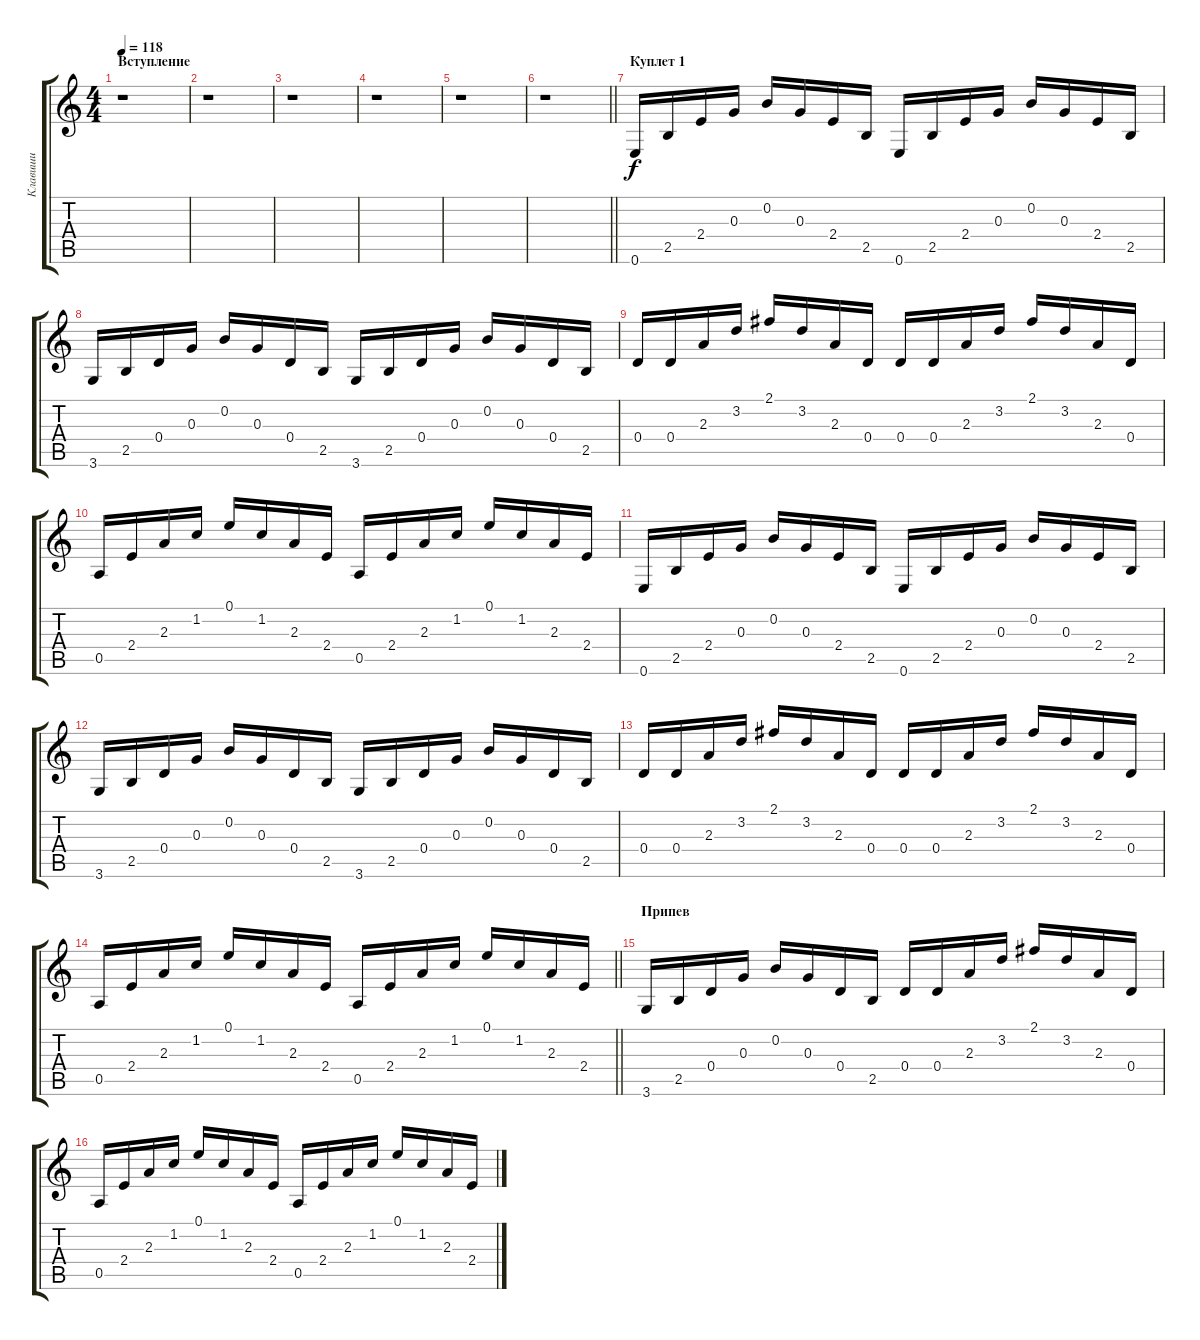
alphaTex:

\track ("Клавиши" "Клавиши") {instrument electricguitarclean}
\staff {score tabs}
\tuning (E4 B3 G3 D3 A2 E2) {hide}
\ts (4 4)
\section ("" "Вступление")
\tempo 118
\clef g2
\ks c
r.1{dy f instrument electricguitarclean} |
r.1 |
r.1 |
r.1 |
r.1 |
\barLineRight lightlight
r.1 |
\section ("" "Куплет 1")
0.6.16 2.5.16 2.4.16 0.3.16 0.2.16 0.3.16 2.4.16 2.5.16 0.6.16 2.5.16 2.4.16 0.3.16 0.2.16 0.3.16 2.4.16 2.5.16 |
3.6.16 2.5.16 0.4.16 0.3.16 0.2.16 0.3.16 0.4.16 2.5.16 3.6.16 2.5.16 0.4.16 0.3.16 0.2.16 0.3.16 0.4.16 2.5.16 |
0.4.16 0.4.16 2.3.16 3.2.16 2.1.16 3.2.16 2.3.16 0.4.16 0.4.16 0.4.16 2.3.16 3.2.16 2.1.16 3.2.16 2.3.16 0.4.16 |
0.5.16 2.4.16 2.3.16 1.2.16 0.1.16 1.2.16 2.3.16 2.4.16 0.5.16 2.4.16 2.3.16 1.2.16 0.1.16 1.2.16 2.3.16 2.4.16 |
0.6.16 2.5.16 2.4.16 0.3.16 0.2.16 0.3.16 2.4.16 2.5.16 0.6.16 2.5.16 2.4.16 0.3.16 0.2.16 0.3.16 2.4.16 2.5.16 |
3.6.16 2.5.16 0.4.16 0.3.16 0.2.16 0.3.16 0.4.16 2.5.16 3.6.16 2.5.16 0.4.16 0.3.16 0.2.16 0.3.16 0.4.16 2.5.16 |
0.4.16 0.4.16 2.3.16 3.2.16 2.1.16 3.2.16 2.3.16 0.4.16 0.4.16 0.4.16 2.3.16 3.2.16 2.1.16 3.2.16 2.3.16 0.4.16 |
\barLineRight lightlight
0.5.16 2.4.16 2.3.16 1.2.16 0.1.16 1.2.16 2.3.16 2.4.16 0.5.16 2.4.16 2.3.16 1.2.16 0.1.16 1.2.16 2.3.16 2.4.16 |
\section ("" "Припев")
3.6.16 2.5.16 0.4.16 0.3.16 0.2.16 0.3.16 0.4.16 2.5.16 0.4.16 0.4.16 2.3.16 3.2.16 2.1.16 3.2.16 2.3.16 0.4.16 |
0.5.16 2.4.16 2.3.16 1.2.16 0.1.16 1.2.16 2.3.16 2.4.16 0.5.16 2.4.16 2.3.16 1.2.16 0.1.16 1.2.16 2.3.16 2.4.16
